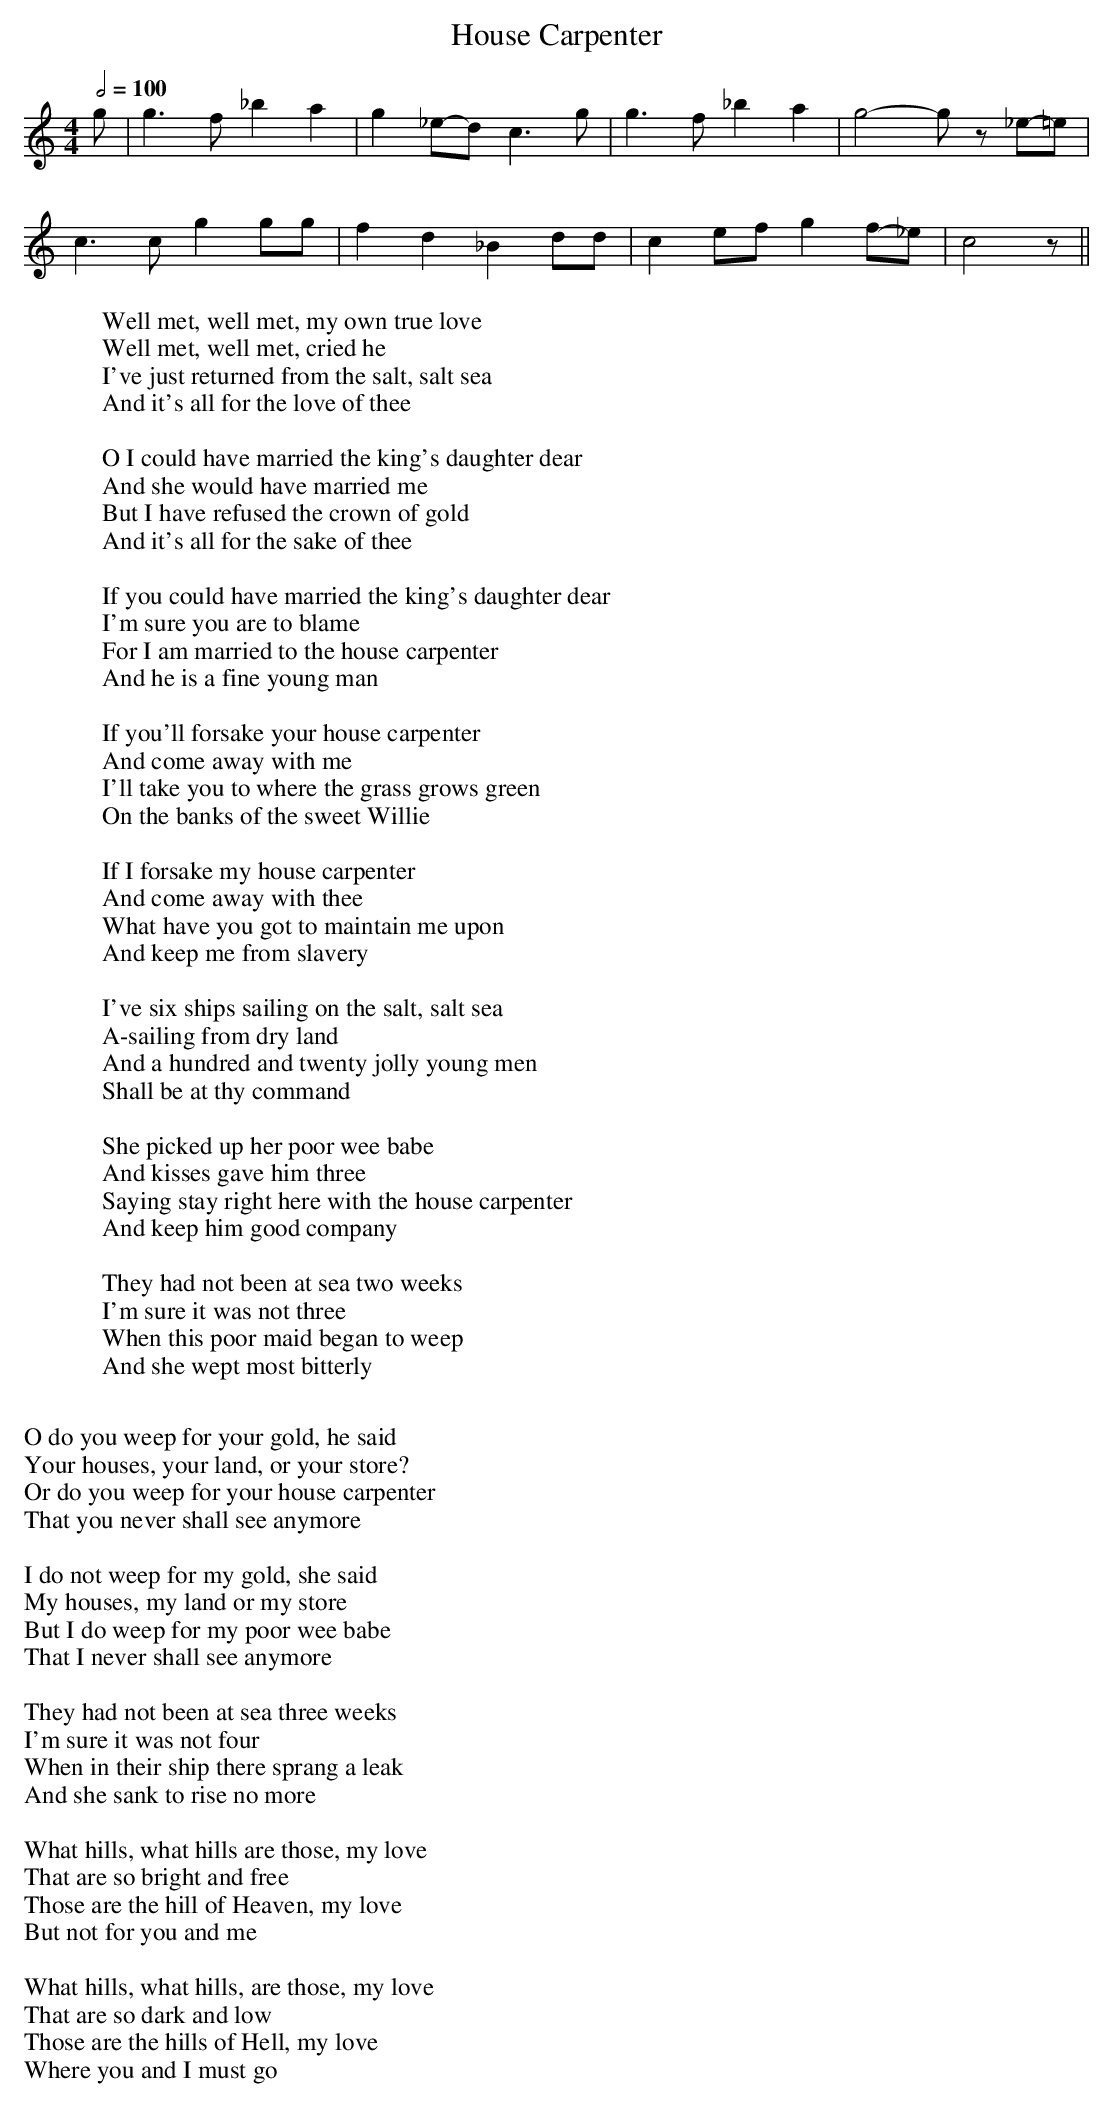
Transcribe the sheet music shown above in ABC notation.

X:1
T:House Carpenter
M:4/4
L:1/8
Q:2/4=100
W:Well met, well met, my own true love
W:Well met, well met, cried he
W:I've just returned from the salt, salt sea
W:And it's all for the love of thee
W:
W:O I could have married the king's daughter dear
W:And she would have married me
W:But I have refused the crown of gold
W:And it's all for the sake of thee
W:
W:If you could have married the king's daughter dear
W:I'm sure you are to blame
W:For I am married to the house carpenter
W:And he is a fine young man
W:
W:If you'll forsake your house carpenter
W:And come away with me
W:I'll take you to where the grass grows green
W:On the banks of the sweet Willie
W:
W:If I forsake my house carpenter
W:And come away with thee
W:What have you got to maintain me upon
W:And keep me from slavery
W:
W:I've six ships sailing on the salt, salt sea
W:A-sailing from dry land
W:And a hundred and twenty jolly young men
W:Shall be at thy command
W:
W:She picked up her poor wee babe
W:And kisses gave him three
W:Saying stay right here with the house carpenter
W:And keep him good company
W:
W:They had not been at sea two weeks
W:I'm sure it was not three
W:When this poor maid began to weep
W:And she wept most bitterly
W:
W:O do you weep for your gold, he said
W:Your houses, your land, or your store?
W:Or do you weep for your house carpenter
W:That you never shall see anymore
W:
W:I do not weep for my gold, she said
W:My houses, my land or my store
W:But I do weep for my poor wee babe
W:That I never shall see anymore
W:
W:They had not been at sea three weeks
W:I'm sure it was not four
W:When in their ship there sprang a leak
W:And she sank to rise no more
W:
W:What hills, what hills are those, my love
W:That are so bright and free
W:Those are the hill of Heaven, my love
W:But not for you and me
W:
W:What hills, what hills, are those, my love
W:That are so dark and low
W:Those are the hills of Hell, my love
W:Where you and I must go
K:C
g|g3f _b2a2|g2_e-d c3g|g3f _b2a2|g4- gz _e-=e|
c3c g2gg|f2d2 _B2dd|c2ef g2f-_e|c4 z||
